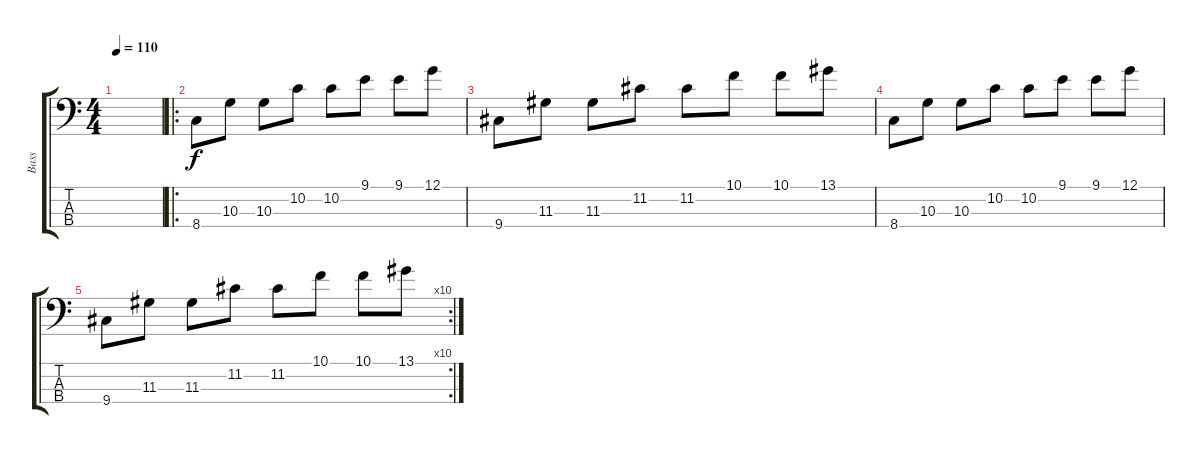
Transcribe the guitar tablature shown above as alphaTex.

\track ("Bass" "Bass") {instrument electricbassfinger}
\staff {score tabs}
\tuning (G2 D2 A1 E1) {hide}
\ts (4 4)
\tempo 110
\clef f4
\ks c
|
\ro
8.4.8 10.3.8 10.3.8 10.2.8 10.2.8 9.1.8 9.1.8 12.1.8 |
9.4.8 11.3.8 11.3.8 11.2.8 11.2.8 10.1.8 10.1.8 13.1.8 |
8.4.8 10.3.8 10.3.8 10.2.8 10.2.8 9.1.8 9.1.8 12.1.8 |
\rc 10
9.4.8 11.3.8 11.3.8 11.2.8 11.2.8 10.1.8 10.1.8 13.1.8
